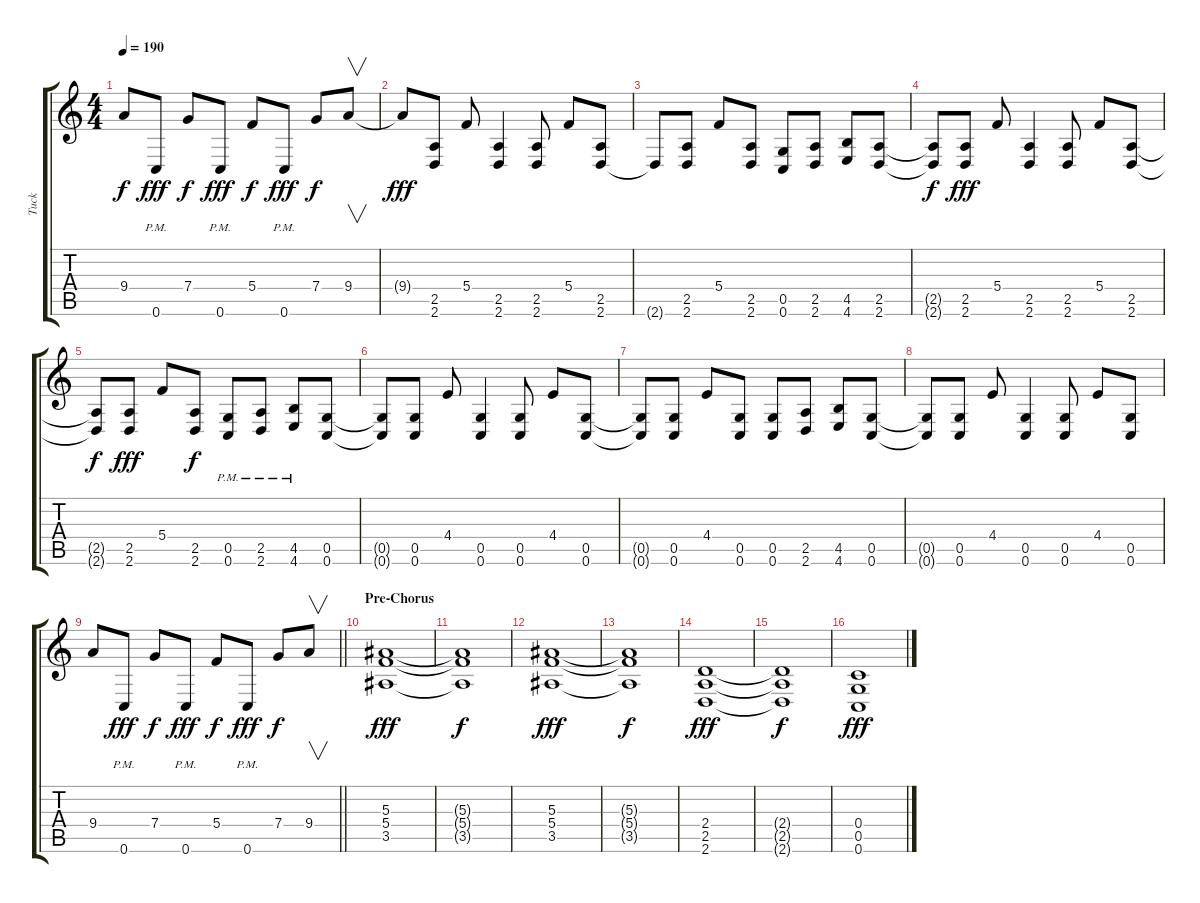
\track ("Tuck" "Tuck") {instrument distortionguitar}
\staff {score tabs}
\tuning (D4 A3 F3 C3 G2 C2) {hide}
\ts (4 4)
\tempo 190
\clef g2
\ks c
9.4.8{dy f} 0.6{pm}.8{dy fff} 7.4.8{dy f} 0.6{pm}.8{dy fff} 5.4.8{dy f} 0.6{pm}.8{dy fff} 7.4.8{dy f} 9.4.8{v} |
9.4{t}.8{dy fff} (2.5 2.6).8 5.4.8 (2.5 2.6).4 (2.5 2.6).8 5.4.8 (2.5 2.6).8 |
2.6{t}.8 (2.5 2.6).8 5.4.8 (2.5 2.6).8 (0.5 0.6).8 (2.5 2.6).8 (4.5 4.6).8 (2.5 2.6).8 |
(2.5{t} 2.6{t}).8{dy f} (2.5 2.6).8{dy fff} 5.4.8 (2.5 2.6).4 (2.5 2.6).8 5.4.8 (2.5 2.6).8 |
(2.5{t} 2.6{t}).8{dy f} (2.5 2.6).8{dy fff} 5.4.8 (2.5 2.6).8{dy f} (0.5{pm} 0.6{pm}).8 (2.5{pm} 2.6{pm}).8 (4.5{pm} 4.6{pm}).8 (0.5 0.6).8 |
(0.5{t} 0.6{t}).8 (0.5 0.6).8 4.4.8 (0.5 0.6).4 (0.5 0.6).8 4.4.8 (0.5 0.6).8 |
(0.5{t} 0.6{t}).8 (0.5 0.6).8 4.4.8 (0.5 0.6).8 (0.5 0.6).8 (2.5 2.6).8 (4.5 4.6).8 (0.5 0.6).8 |
(0.5{t} 0.6{t}).8 (0.5 0.6).8 4.4.8 (0.5 0.6).4 (0.5 0.6).8 4.4.8 (0.5 0.6).8 |
\barLineRight lightlight
9.4.8 0.6{pm}.8{dy fff} 7.4.8{dy f} 0.6{pm}.8{dy fff} 5.4.8{dy f} 0.6{pm}.8{dy fff} 7.4.8{dy f} 9.4.8{v} |
\section ("" "Pre-Chorus")
(5.3 5.4 3.5).1{dy fff} |
(5.3{t} 5.4{t} 3.5{t}).1{dy f} |
(5.3 5.4 3.5).1{dy fff} |
(5.3{t} 5.4{t} 3.5{t}).1{dy f} |
(2.4 2.5 2.6).1{dy fff} |
(2.4{t} 2.5{t} 2.6{t}).1{dy f} |
(0.4 0.5 0.6).1{dy fff}
